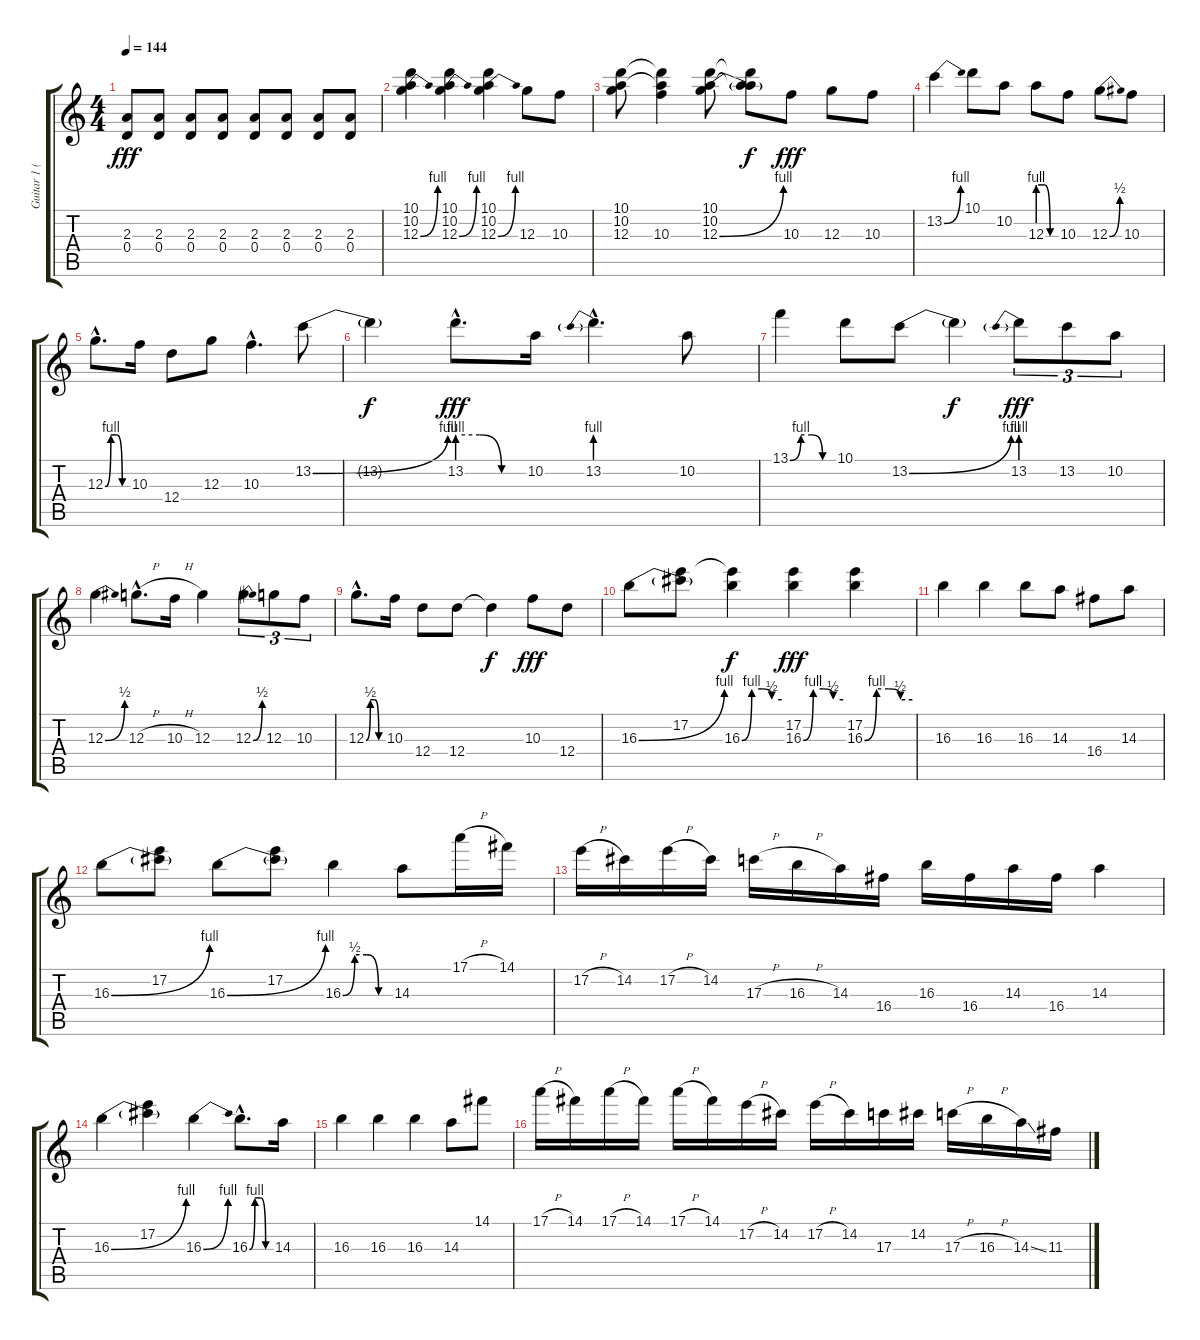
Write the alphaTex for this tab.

\track ("Guitar 1 (Lead)" "Guitar 1 (") {instrument distortionguitar}
\staff {score tabs}
\tuning (E4 B3 G3 D3 A2 D2) {hide}
\ts (4 4)
\tempo 144
\clef g2
\ks c
(2.3 0.4).8{dy fff} (2.3 0.4).8 (2.3 0.4).8 (2.3 0.4).8 (2.3 0.4).8 (2.3 0.4).8 (2.3 0.4).8 (2.3 0.4).8 |
(10.1 10.2 12.3{be (bend 0 0 60 4)}).4 (10.1 10.2 12.3{be (bend 0 0 60 4)}).4 (10.1 10.2 12.3{be (bend 0 0 60 4)}).4 12.3.8 10.3.8 |
(10.1 10.2 12.3).8 (10.1{t} 10.2{t} 10.3).4 (10.1 10.2 12.3{be (bend 0 0 60 4)}).8 (10.1{t} 10.2{t} 12.3{t}).8{dy f} 10.3.8{dy fff} 12.3.8 10.3.8 |
13.2{be (bend 0 0 60 4)}.4 10.1.8 10.2.8 12.3{be (custom 0 4 20 4 40 0 60 0)}.8 10.3.8 12.3{be (bend 0 0 60 2)}.8 10.3.8 |
12.3{be (custom 0 0 15 4 30 4 45 0 60 0) hac}.8{d} 10.3.16 12.4.8 12.3.8 10.3{hac}.4{d} 13.2{be (bend 0 0 60 4)}.8 |
13.2{t}.4{dy f} 13.2{be (custom 0 4 20 4 40 0 60 0) hac}.8{d dy fff} 10.2.16 13.2{be (prebend 0 4 60 4) hac}.4{d} 10.2.8 |
13.1{be (custom 0 0 15 4 30 4 45 0 60 0)}.4 10.1.8 13.2{be (bend 0 0 60 4)}.8 13.2{t}.4{dy f} 13.2{be (prebend 0 4 60 4)}.8{tu (3 2) dy fff} 13.2.8{tu (3 2)} 10.2.8{tu (3 2)} |
12.3{be (bend 0 0 60 2)}.4 12.3{h hac}.8{d} 10.3{h}.16 12.3.4 12.3{be (bend 0 0 60 2)}.8{tu (3 2)} 12.3.8{tu (3 2)} 10.3.8{tu (3 2)} |
12.3{be (custom 0 0 15 2 30 2 45 0 60 0) hac}.8{d} 10.3.16 12.4.8 12.4.8 12.4{t}.4{dy f} 10.3.8{dy fff} 12.4.8 |
16.3{be (bend 0 0 60 4)}.8 (17.2 16.3{t}).8 (17.2{t} 16.3{be (custom 0 0 15 4 30 4 45 2 60 2)}).4{dy f} (17.2 16.3{be (custom 0 0 15 4 30 4 45 2 60 2)}).4{dy fff} (17.2 16.3{be (custom 0 0 15 4 30 4 45 2 60 2)}).4 |
16.3.4 16.3.4 16.3.8 14.3.8 16.4.8 14.3.8 |
16.3{be (bend 0 0 60 4)}.8 (17.2 16.3{t}).8 16.3{be (bend 0 0 60 4)}.8 (17.2 16.3{t}).8 16.3{be (custom 0 0 15 2 30 2 45 0 60 0)}.4 14.3.8 17.1{h}.16 14.1.16 |
17.2{h}.16 14.2.16 17.2{h}.16 14.2.16 17.3{h}.16 16.3{h}.16 14.3.16 16.4.16 16.3.16 16.4.16 14.3.16 16.4.16 14.3.4 |
16.3{be (bend 0 0 60 4)}.4 (17.2 16.3{t}).4 16.3{be (bend 0 0 60 4)}.4 16.3{be (custom 0 0 15 4 30 4 45 0 60 0) hac}.8{d} 14.3.16 |
16.3.4 16.3.4 16.3.4 14.3.8 14.1.8 |
17.1{h}.16 14.1.16 17.1{h}.16 14.1.16 17.1{h}.16 14.1.16 17.2{h}.16 14.2.16 17.2{h}.16 14.2.16 17.3.16 14.2.16 17.3{h}.16 16.3{h}.16 14.3{ss}.16 11.3.16
